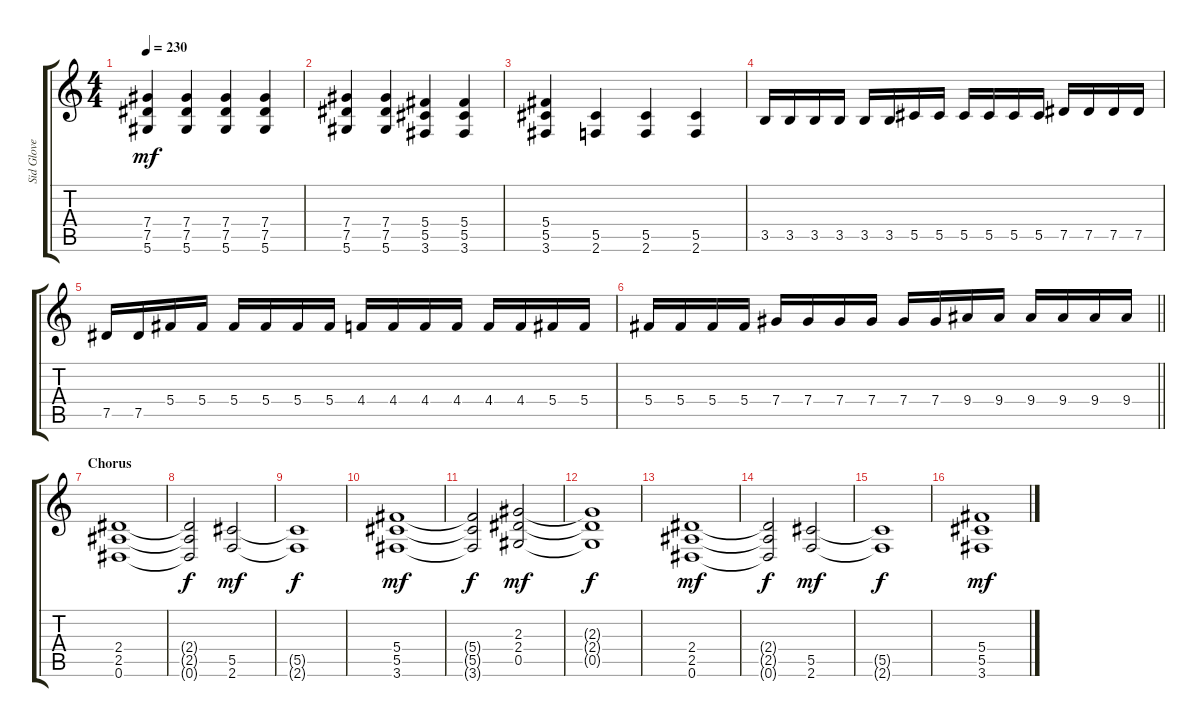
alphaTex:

\track ("Sid Glove" "Sid Glove") {instrument distortionguitar}
\staff {score tabs}
\tuning (Eb4 Bb3 Gb3 Db3 Ab2 Eb2) {hide}
\ts (4 4)
\tempo 230
\clef g2
\ks c
(7.4 7.5 5.6).4{dy mf} (7.4 7.5 5.6).4 (7.4 7.5 5.6).4 (7.4 7.5 5.6).4 |
(7.4 7.5 5.6).4 (7.4 7.5 5.6).4 (5.4 5.5 3.6).4 (5.4 5.5 3.6).4 |
(5.4 5.5 3.6).4 (5.5 2.6).4 (5.5 2.6).4 (5.5 2.6).4 |
3.5.16 3.5.16 3.5.16 3.5.16 3.5.16 3.5.16 5.5.16 5.5.16 5.5.16 5.5.16 5.5.16 5.5.16 7.5.16 7.5.16 7.5.16 7.5.16 |
7.5.16 7.5.16 5.4.16 5.4.16 5.4.16 5.4.16 5.4.16 5.4.16 4.4.16 4.4.16 4.4.16 4.4.16 4.4.16 4.4.16 5.4.16 5.4.16 |
\barLineRight lightlight
5.4.16 5.4.16 5.4.16 5.4.16 7.4.16 7.4.16 7.4.16 7.4.16 7.4.16 7.4.16 9.4.16 9.4.16 9.4.16 9.4.16 9.4.16 9.4.16 |
\section ("" "Chorus")
(2.4 2.5 0.6).1 |
(2.4{t} 2.5{t} 0.6{t}).2{dy f} (5.5 2.6).2{dy mf} |
(5.5{t} 2.6{t}).1{dy f} |
(5.4 5.5 3.6).1{dy mf} |
(5.4{t} 5.5{t} 3.6{t}).2{dy f} (2.3 2.4 0.5).2{dy mf} |
(2.3{t} 2.4{t} 0.5{t}).1{dy f} |
(2.4 2.5 0.6).1{dy mf} |
(2.4{t} 2.5{t} 0.6{t}).2{dy f} (5.5 2.6).2{dy mf} |
(5.5{t} 2.6{t}).1{dy f} |
(5.4 5.5 3.6).1{dy mf}
